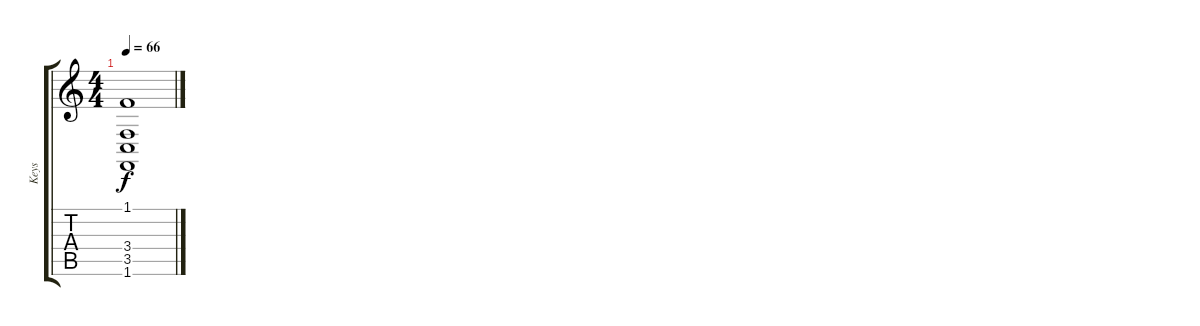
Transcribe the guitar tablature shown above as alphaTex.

\track ("Keys" "Keys") {instrument stringensemble2}
\staff {score tabs}
\tuning (E4 B3 G3 D3 A2 E2) {hide}
\ts (4 4)
\tempo 66
\clef g2
\ks c
(1.1 3.4 3.5 1.6).1{dy f}
